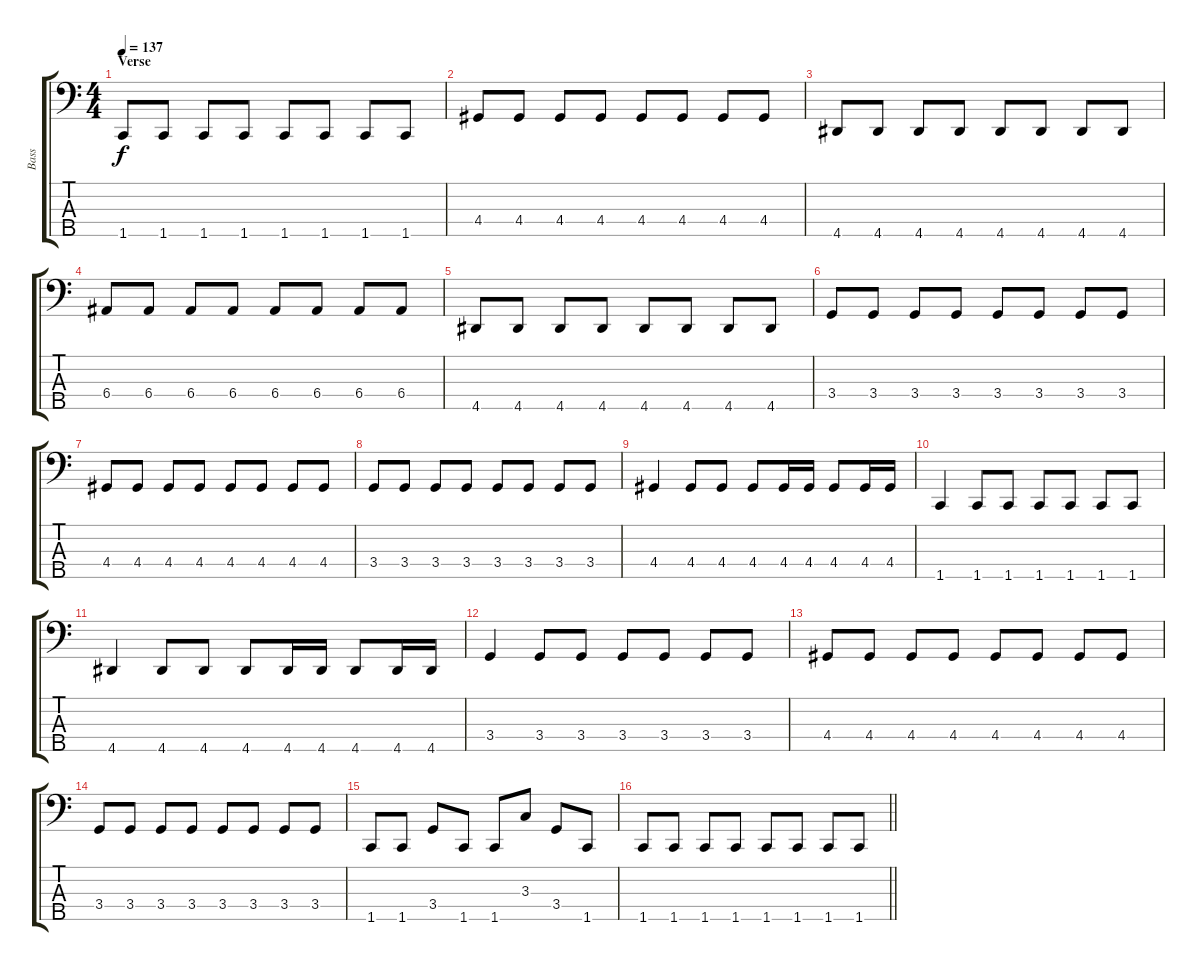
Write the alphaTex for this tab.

\track ("Bass" "Bass") {instrument electricbassfinger}
\staff {score tabs}
\tuning (G2 D2 A1 E1 B0) {hide}
\ts (4 4)
\section ("" "Verse")
\tempo 137
\clef f4
\ks c
1.5.8{dy f} 1.5.8 1.5.8 1.5.8 1.5.8 1.5.8 1.5.8 1.5.8 |
4.4.8 4.4.8 4.4.8 4.4.8 4.4.8 4.4.8 4.4.8 4.4.8 |
4.5.8 4.5.8 4.5.8 4.5.8 4.5.8 4.5.8 4.5.8 4.5.8 |
6.4.8 6.4.8 6.4.8 6.4.8 6.4.8 6.4.8 6.4.8 6.4.8 |
4.5.8 4.5.8 4.5.8 4.5.8 4.5.8 4.5.8 4.5.8 4.5.8 |
3.4.8 3.4.8 3.4.8 3.4.8 3.4.8 3.4.8 3.4.8 3.4.8 |
4.4.8 4.4.8 4.4.8 4.4.8 4.4.8 4.4.8 4.4.8 4.4.8 |
3.4.8 3.4.8 3.4.8 3.4.8 3.4.8 3.4.8 3.4.8 3.4.8 |
4.4.4 4.4.8 4.4.8 4.4.8 4.4.16 4.4.16 4.4.8 4.4.16 4.4.16 |
1.5.4 1.5.8 1.5.8 1.5.8 1.5.8 1.5.8 1.5.8 |
4.5.4 4.5.8 4.5.8 4.5.8 4.5.16 4.5.16 4.5.8 4.5.16 4.5.16 |
3.4.4 3.4.8 3.4.8 3.4.8 3.4.8 3.4.8 3.4.8 |
4.4.8 4.4.8 4.4.8 4.4.8 4.4.8 4.4.8 4.4.8 4.4.8 |
3.4.8 3.4.8 3.4.8 3.4.8 3.4.8 3.4.8 3.4.8 3.4.8 |
1.5.8 1.5.8 3.4.8 1.5.8 1.5.8 3.3.8 3.4.8 1.5.8 |
\barLineRight lightlight
1.5.8 1.5.8 1.5.8 1.5.8 1.5.8 1.5.8 1.5.8 1.5.8
